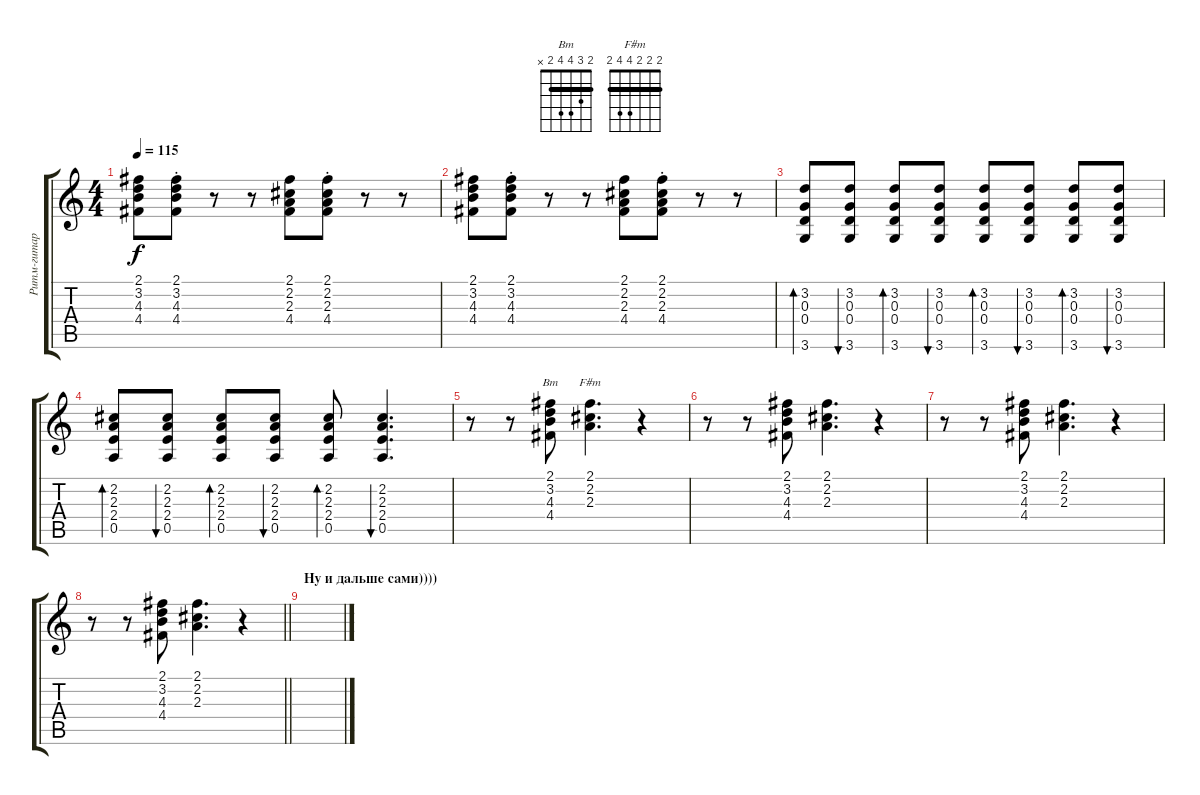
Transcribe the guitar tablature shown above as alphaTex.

\track ("Ритм-гитара" "Ритм-гитар") {instrument electricguitarclean}
\staff {score tabs}
\tuning (E4 B3 G3 D3 A2 E2) {hide}
\chord ("Bm" 2 3 4 4 2 x) {barre 2}
\chord ("F#m" 2 2 2 4 4 2) {barre 2}
\ts (4 4)
\tempo 115
\clef g2
\ks c
(2.1 3.2 4.3 4.4).8{dy f} (2.1{st} 3.2{st} 4.3{st} 4.4{st}).8 r.8 r.8 (2.1 2.2 2.3 4.4).8 (2.1{st} 2.2{st} 2.3{st} 4.4{st}).8 r.8 r.8 |
(2.1 3.2 4.3 4.4).8 (2.1{st} 3.2{st} 4.3{st} 4.4{st}).8 r.8 r.8 (2.1 2.2 2.3 4.4).8 (2.1{st} 2.2{st} 2.3{st} 4.4{st}).8 r.8 r.8 |
(3.2 0.3 0.4 3.6).8{bd 60} (3.2 0.3 0.4 3.6).8{bu 60} (3.2 0.3 0.4 3.6).8{bd 60} (3.2 0.3 0.4 3.6).8{bu 60} (3.2 0.3 0.4 3.6).8{bd 60} (3.2 0.3 0.4 3.6).8{bu 60} (3.2 0.3 0.4 3.6).8{bd 60} (3.2 0.3 0.4 3.6).8{bu 60} |
(2.2 2.3 2.4 0.5).8{bd 60} (2.2 2.3 2.4 0.5).8{bu 60} (2.2 2.3 2.4 0.5).8{bd 60} (2.2 2.3 2.4 0.5).8{bu 60} (2.2 2.3 2.4 0.5).8{bd 60} (2.2 2.3 2.4 0.5).4{d bu 60} |
r.8 r.8 (2.1 3.2 4.3 4.4).8{ch "Bm"} (2.1 2.2 2.3).4{d ch "F#m"} r.4 |
r.8 r.8 (2.1 3.2 4.3 4.4).8 (2.1 2.2 2.3).4{d} r.4 |
r.8 r.8 (2.1 3.2 4.3 4.4).8 (2.1 2.2 2.3).4{d} r.4 |
\barLineRight lightlight
r.8{volume 0} r.8 (2.1 3.2 4.3 4.4).8 (2.1 2.2 2.3).4{d} r.4 |
\section ("" "Ну и дальше сами))))")
